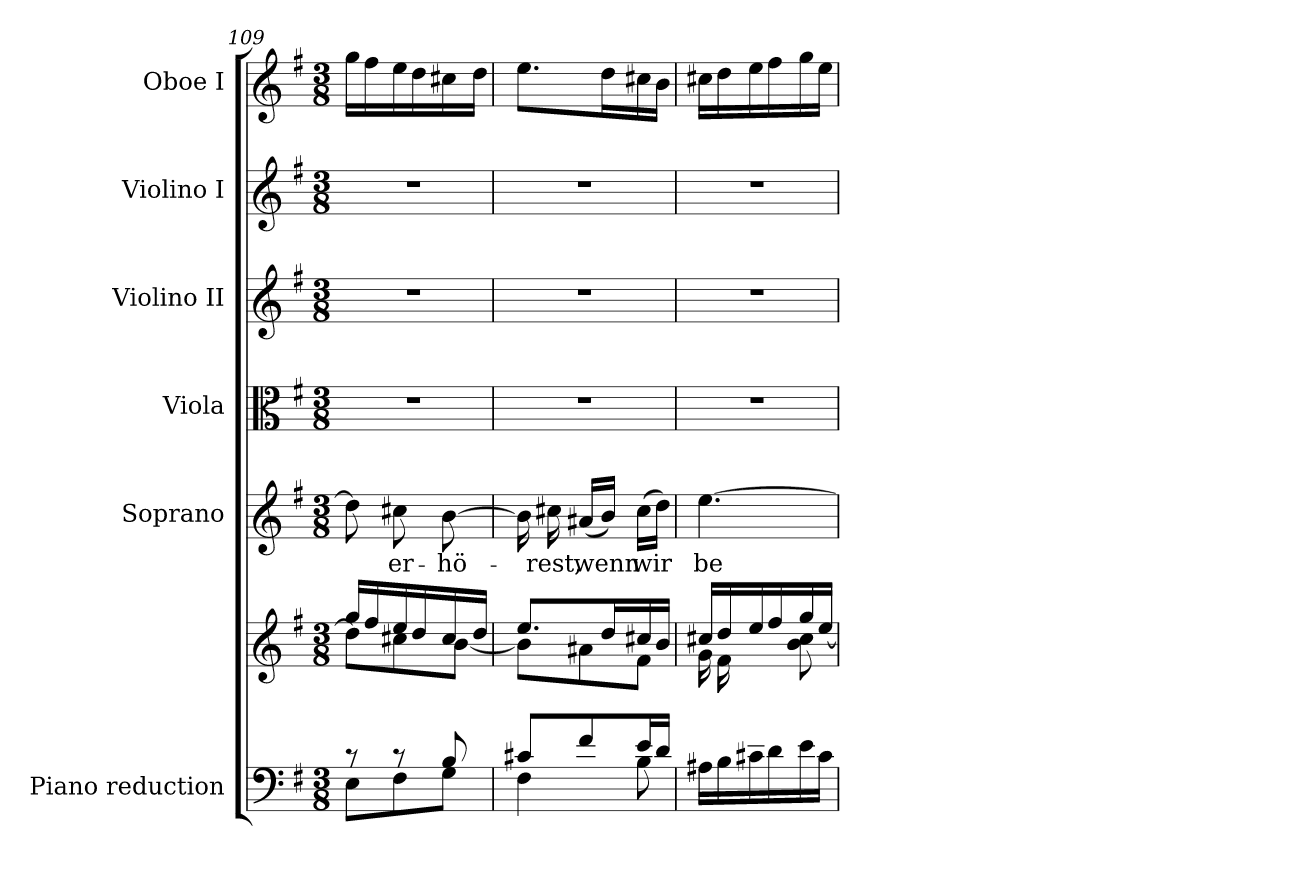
**kern	**kern	**kern	**text	**kern	**kern	**kern	**kern
*part6	*part6	*part5	*part5	*part4	*part3	*part2	*part1
*staff7	*staff6	*staff5	*staff5	*staff4	*staff3	*staff2	*staff1
*I"Piano reduction	*	*I"Soprano	*	*I"Viola	*I"Violino II	*I"Violino I	*I"Oboe I
*I'Pno	*	*	*	*I'Vla	*I'Vln	*I'Vln	*I'Ob
*clefF4	*clefG2	*clefG2	*	*clefC3	*clefG2	*clefG2	*clefG2
*k[f#]	*k[f#]	*k[f#]	*	*k[f#]	*k[f#]	*k[f#]	*k[f#]
*M3/8	*M3/8	*M3/8	*	*M3/8	*M3/8	*M3/8	*M3/8
=109	=109	=109	=109	=109	=109	=109	=109
*^	*^	*	*	*	*	*	*
8r	8E\L	16gg/LL	8dd\L]	8dd\]	.	4.r	4.r	4.r	16gg\LL
.	.	16ff#/	.	.	.	.	.	.	16ff#\
!	!	!	!	!	!LO:LY:b	!	!	!	!
8r	8F#\	16ee/	8cc#X\	8cc#X\	er-	.	.	.	16ee\
.	.	16dd/	.	.	.	.	.	.	16dd\
!	!	!	!	!	!LO:LY:b	!	!	!	!
8B/	8G\J	16cc#/	[8b\J	[8b\	-hö-	.	.	.	16cc#X\
.	.	16dd/JJ	.	.	.	.	.	.	16dd\JJ
=110	=110	=110	=110	=110	=110	=110	=110	=110	=110
8c#X/L	4F#\	8.ee/L	8b\L]	16b\]	.	4.r	4.r	4.r	8.ee\L
!	!	!	!	!	!LO:LY:b	!	!	!	!
.	.	.	.	16cc#X\	-rest,	.	.	.	.
!	!	!	!	!	!LO:LY:b	!	!	!	!
8f#/	.	.	8a#X\	(16a#X/LL	wenn	.	.	.	.
.	.	16dd/L	.	16b/JJ)	.	.	.	.	16dd\L
!	!	!	!	!	!LO:LY:b	!	!	!	!
16e/L	8B\	16cc#X/	8f#\J	(16cc#\LL	wir	.	.	.	16cc#X\
16d/JJ	.	16b/JJ	.	16dd\JJ)	.	.	.	.	16b\JJ
=111	=111	=111	=111	=111	=111	=111	=111	=111	=111
!	!	!	!	!	!LO:LY:b	!	!	!	!
8ryy	16A#X\LL	16cc#X/LL	16g\LL	[4.ee\	be-	4.r	4.r	4.r	16cc#X\LL
.	16B\	16dd/	16f#\	.	.	.	.	.	16dd\
16e/	16c#X\	16ee/	8ryy	.	.	.	.	.	16ee\
16d/J	16d\	16ff#/	.	.	.	.	.	.	16ff#\
8ryy	16e\	16gg/	8b\ [8cc#\J	.	.	.	.	.	16gg\
.	16c#\JJ	16ee/JJ	.	.	.	.	.	.	16ee\JJ
*v	*v	*	*	*	*	*	*	*	*
*	*v	*v	*	*	*	*	*	*
=	=	=	=	=	=	=	=
*-	*-	*-	*-	*-	*-	*-	*-
